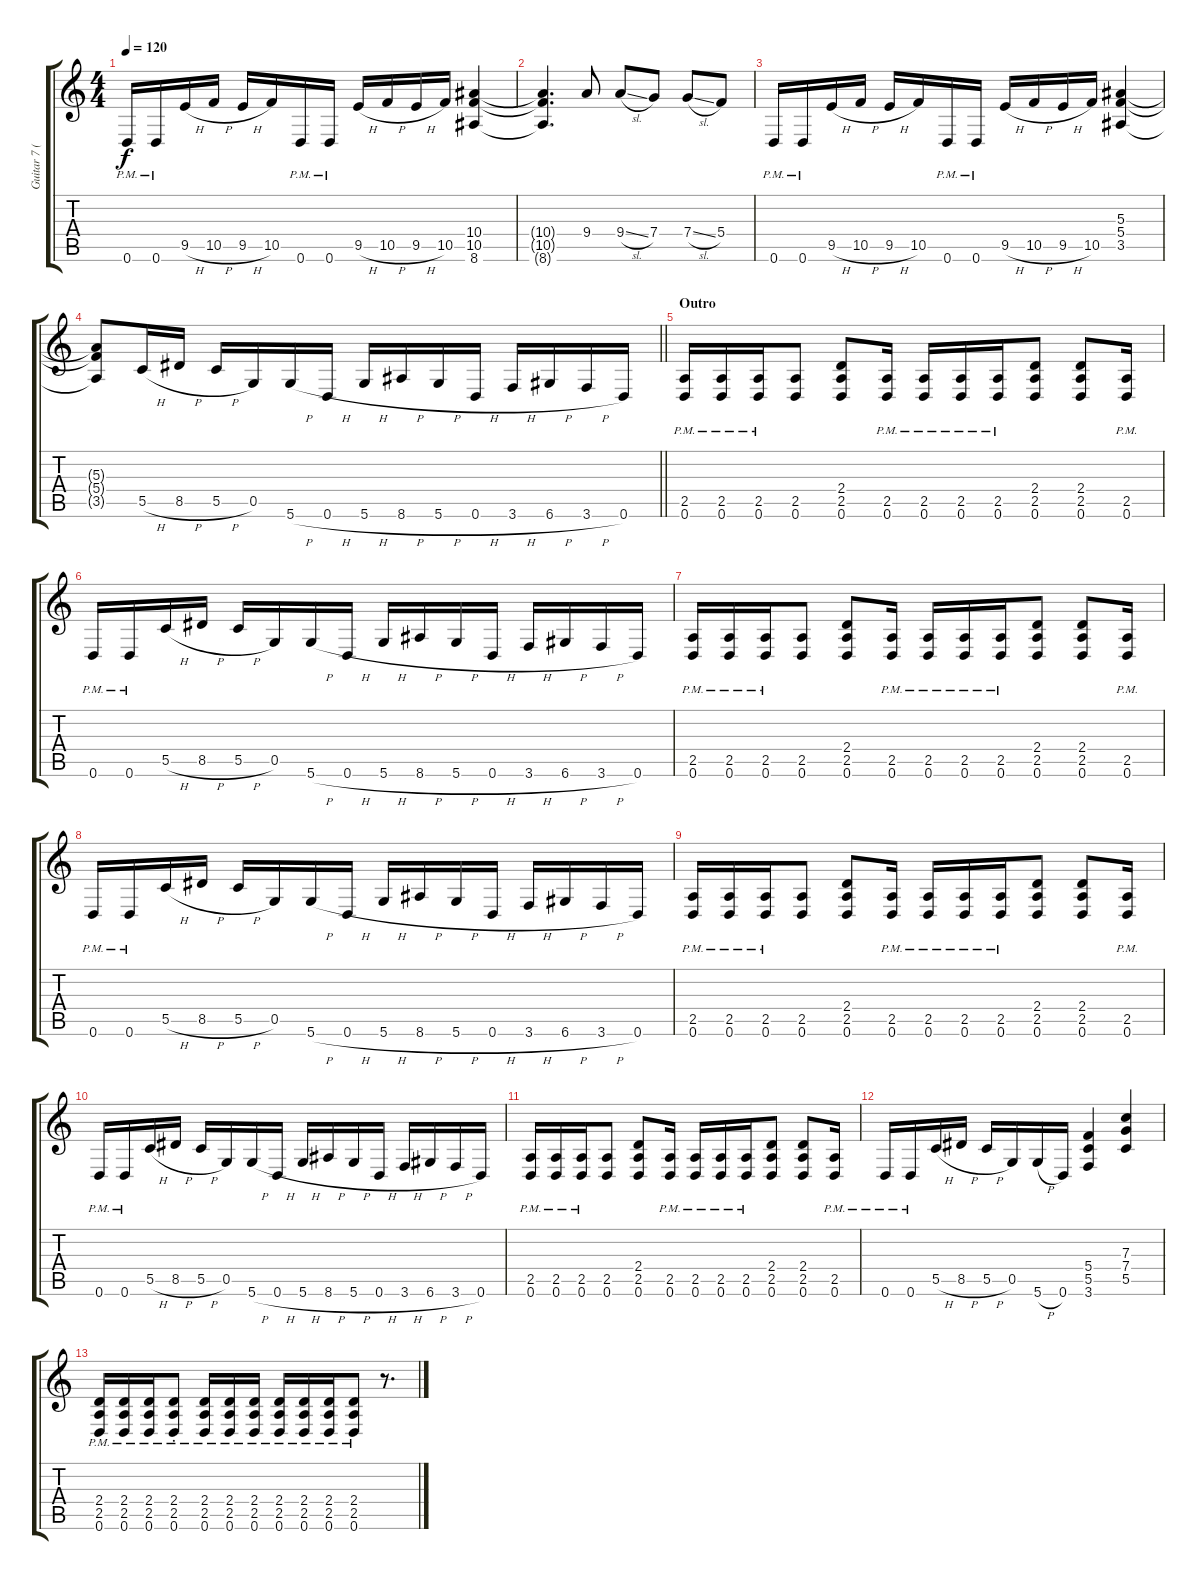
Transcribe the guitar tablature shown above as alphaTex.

\track ("Guitar 7 (Rhythm Right)" "Guitar 7 (") {instrument distortionguitar}
\staff {score tabs}
\tuning (D4 A3 F3 C3 G2 D2) {hide}
\ts (4 4)
\tempo 120
\clef g2
\ks c
0.6{pm}.16{dy f} 0.6{pm}.16 9.5{h}.16 10.5{h}.16 9.5{h}.16 10.5.16 0.6{pm}.16 0.6{pm}.16 9.5{h}.16 10.5{h}.16 9.5{h}.16 10.5.16 (10.4 10.5 8.6).4 |
(10.4{t} 10.5{t} 8.6{t}).4{d} 9.4.8 9.4{sl}.8 7.4.8 7.4{sl}.8 5.4.8 |
0.6{pm}.16 0.6{pm}.16 9.5{h}.16 10.5{h}.16 9.5{h}.16 10.5.16 0.6{pm}.16 0.6{pm}.16 9.5{h}.16 10.5{h}.16 9.5{h}.16 10.5.16 (5.3 5.4 3.5).4 |
\barLineRight lightlight
(5.3{t} 5.4{t} 3.5{t}).8 5.5{h}.16 8.5{h}.16 5.5{h}.16 0.5.16 5.6{h}.16 0.6{h}.16 5.6{h}.16 8.6{h}.16 5.6{h}.16 0.6{h}.16 3.6{h}.16 6.6{h}.16 3.6{h}.16 0.6.16 |
\section ("" "Outro")
(2.5{pm} 0.6{pm}).16 (2.5{pm} 0.6{pm}).16 (2.5{pm} 0.6{pm}).16 (2.5 0.6).8 (2.4 2.5 0.6).8 (2.5{pm} 0.6{pm}).16 (2.5{pm} 0.6{pm}).16 (2.5{pm} 0.6{pm}).16 (2.5{pm} 0.6{pm}).16 (2.4 2.5 0.6).8 (2.4 2.5 0.6).8 (2.5{pm} 0.6{pm}).16 |
0.6{pm}.16 0.6{pm}.16 5.5{h}.16 8.5{h}.16 5.5{h}.16 0.5.16 5.6{h}.16 0.6{h}.16 5.6{h}.16 8.6{h}.16 5.6{h}.16 0.6{h}.16 3.6{h}.16 6.6{h}.16 3.6{h}.16 0.6.16 |
(2.5{pm} 0.6{pm}).16 (2.5{pm} 0.6{pm}).16 (2.5{pm} 0.6{pm}).16 (2.5 0.6).8 (2.4 2.5 0.6).8 (2.5{pm} 0.6{pm}).16 (2.5{pm} 0.6{pm}).16 (2.5{pm} 0.6{pm}).16 (2.5{pm} 0.6{pm}).16 (2.4 2.5 0.6).8 (2.4 2.5 0.6).8 (2.5{pm} 0.6{pm}).16 |
0.6{pm}.16 0.6{pm}.16 5.5{h}.16 8.5{h}.16 5.5{h}.16 0.5.16 5.6{h}.16 0.6{h}.16 5.6{h}.16 8.6{h}.16 5.6{h}.16 0.6{h}.16 3.6{h}.16 6.6{h}.16 3.6{h}.16 0.6.16 |
(2.5{pm} 0.6{pm}).16 (2.5{pm} 0.6{pm}).16 (2.5{pm} 0.6{pm}).16 (2.5 0.6).8 (2.4 2.5 0.6).8 (2.5{pm} 0.6{pm}).16 (2.5{pm} 0.6{pm}).16 (2.5{pm} 0.6{pm}).16 (2.5{pm} 0.6{pm}).16 (2.4 2.5 0.6).8 (2.4 2.5 0.6).8 (2.5{pm} 0.6{pm}).16 |
0.6{pm}.16 0.6{pm}.16 5.5{h}.16 8.5{h}.16 5.5{h}.16 0.5.16 5.6{h}.16 0.6{h}.16 5.6{h}.16 8.6{h}.16 5.6{h}.16 0.6{h}.16 3.6{h}.16 6.6{h}.16 3.6{h}.16 0.6.16 |
(2.5{pm} 0.6{pm}).16 (2.5{pm} 0.6{pm}).16 (2.5{pm} 0.6{pm}).16 (2.5 0.6).8 (2.4 2.5 0.6).8 (2.5{pm} 0.6{pm}).16 (2.5{pm} 0.6{pm}).16 (2.5{pm} 0.6{pm}).16 (2.5{pm} 0.6{pm}).16 (2.4 2.5 0.6).8 (2.4 2.5 0.6).8 (2.5{pm} 0.6{pm}).16 |
0.6{pm}.16 0.6{pm}.16 5.5{h}.16 8.5{h}.16 5.5{h}.16 0.5.16 5.6{h}.16 0.6.16 (5.4 5.5 3.6).4 (7.3 7.4 5.5).4 |
(2.4{pm} 2.5{pm} 0.6{pm}).16 (2.4{pm} 2.5{pm} 0.6{pm}).16 (2.4{pm} 2.5{pm} 0.6{pm}).16 (2.4{pm st} 2.5{pm st} 0.6{pm st}).8 (2.4{pm} 2.5{pm} 0.6{pm}).16 (2.4{pm} 2.5{pm} 0.6{pm}).16 (2.4{pm} 2.5{pm} 0.6{pm}).16 (2.4{pm} 2.5{pm} 0.6{pm}).16 (2.4{pm} 2.5{pm} 0.6{pm}).16 (2.4{pm} 2.5{pm} 0.6{pm}).16 (2.4{pm} 2.5{pm} 0.6{pm}).8 r.8{d}
